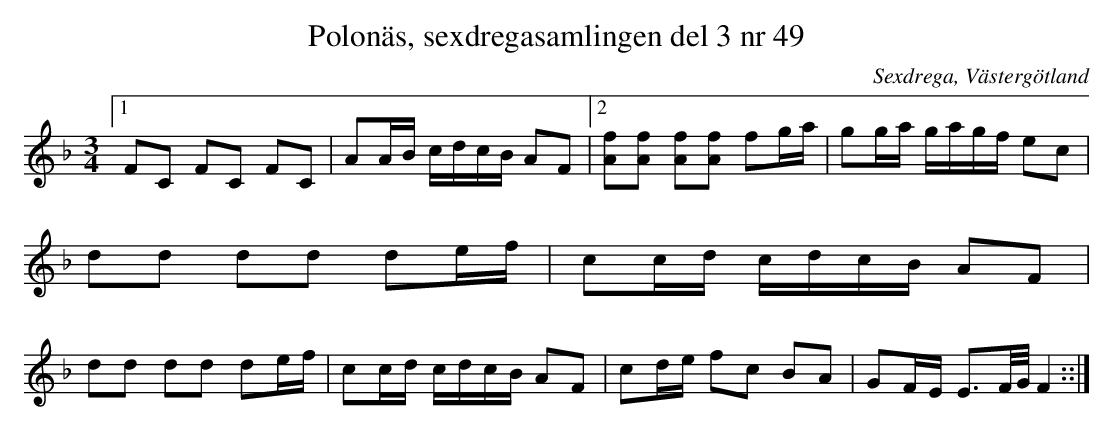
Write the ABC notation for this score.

X:1
T:Polonäs, sexdregasamlingen del 3 nr 49
O:Sexdrega, Västergötland
M: 3/4
L: 1/8
K:F
[1 FC FC FC | AA/B/ c/d/c/B/ AF |[2 [Af][Af] [Af][Af] fg/a/ | gg/a/ g/a/g/f/ ec |
dd dd de/f/ | cc/d/ c/d/c/B/ AF |
dd dd de/f/ | cc/d/ c/d/c/B/ AF | cd/e/ fc BA | GF/E/ E3/2F//G// F2 ::|
